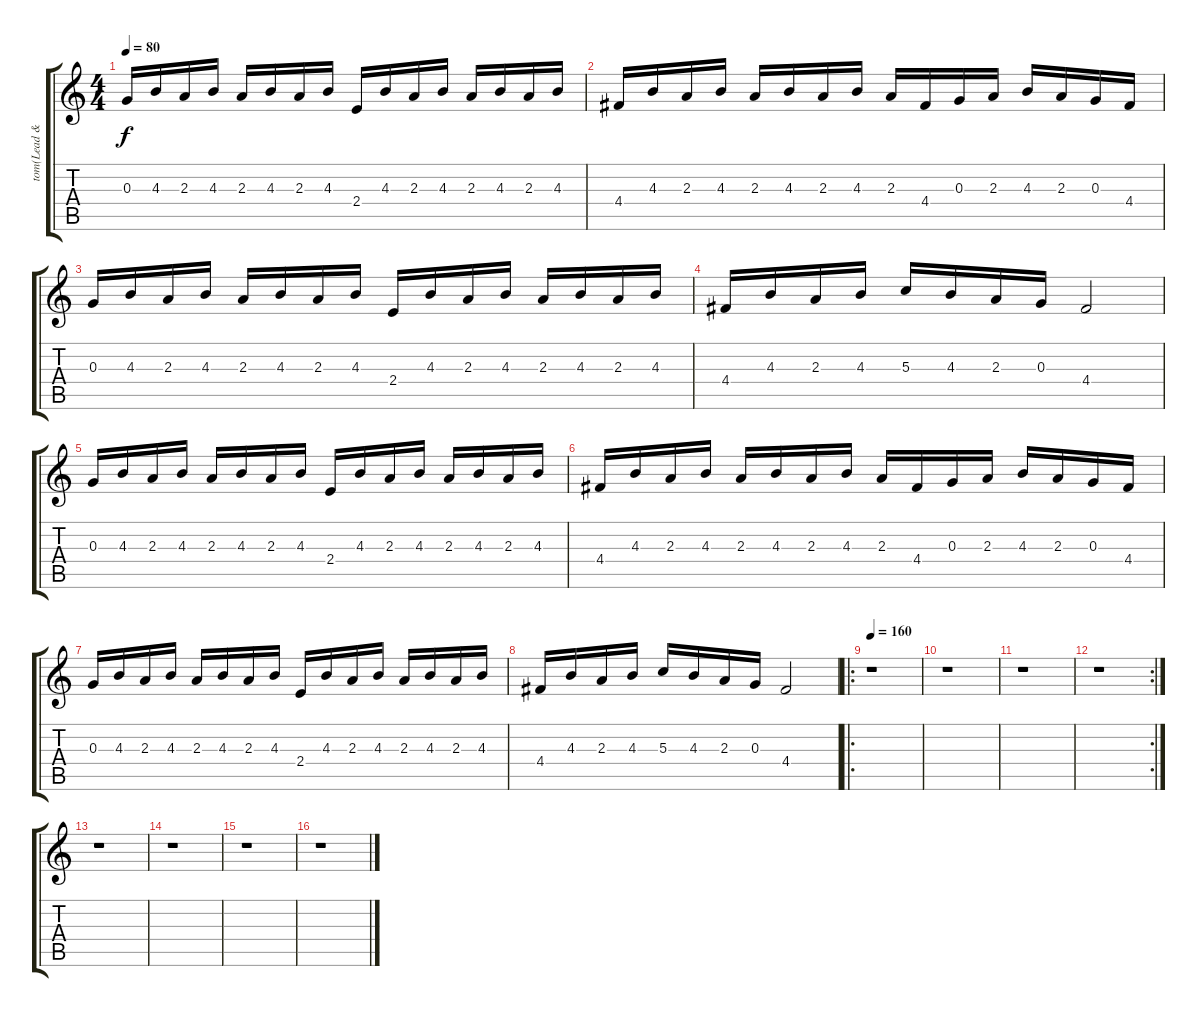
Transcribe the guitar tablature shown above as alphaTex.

\track ("tom(Lead & Rhythm Guitars)" "tom(Lead &") {instrument distortionguitar}
\staff {score tabs}
\tuning (E4 B3 G3 D3 A2 E2) {hide}
\ts (4 4)
\tempo 80
\clef g2
\ks c
0.3.16{dy f} 4.3.16 2.3.16 4.3.16 2.3.16 4.3.16 2.3.16 4.3.16 2.4.16 4.3.16 2.3.16 4.3.16 2.3.16 4.3.16 2.3.16 4.3.16 |
4.4.16 4.3.16 2.3.16 4.3.16 2.3.16 4.3.16 2.3.16 4.3.16 2.3.16 4.4.16 0.3.16 2.3.16 4.3.16 2.3.16 0.3.16 4.4.16 |
0.3.16 4.3.16 2.3.16 4.3.16 2.3.16 4.3.16 2.3.16 4.3.16 2.4.16 4.3.16 2.3.16 4.3.16 2.3.16 4.3.16 2.3.16 4.3.16 |
4.4.16 4.3.16 2.3.16 4.3.16 5.3.16 4.3.16 2.3.16 0.3.16 4.4.2 |
0.3.16 4.3.16 2.3.16 4.3.16 2.3.16 4.3.16 2.3.16 4.3.16 2.4.16 4.3.16 2.3.16 4.3.16 2.3.16 4.3.16 2.3.16 4.3.16 |
4.4.16 4.3.16 2.3.16 4.3.16 2.3.16 4.3.16 2.3.16 4.3.16 2.3.16 4.4.16 0.3.16 2.3.16 4.3.16 2.3.16 0.3.16 4.4.16 |
0.3.16 4.3.16 2.3.16 4.3.16 2.3.16 4.3.16 2.3.16 4.3.16 2.4.16 4.3.16 2.3.16 4.3.16 2.3.16 4.3.16 2.3.16 4.3.16 |
4.4.16 4.3.16 2.3.16 4.3.16 5.3.16 4.3.16 2.3.16 0.3.16 4.4.2 |
\ro
\tempo 160
r.1 |
r.1 |
r.1 |
\rc 2
r.1 |
r.1 |
r.1 |
r.1 |
r.1
